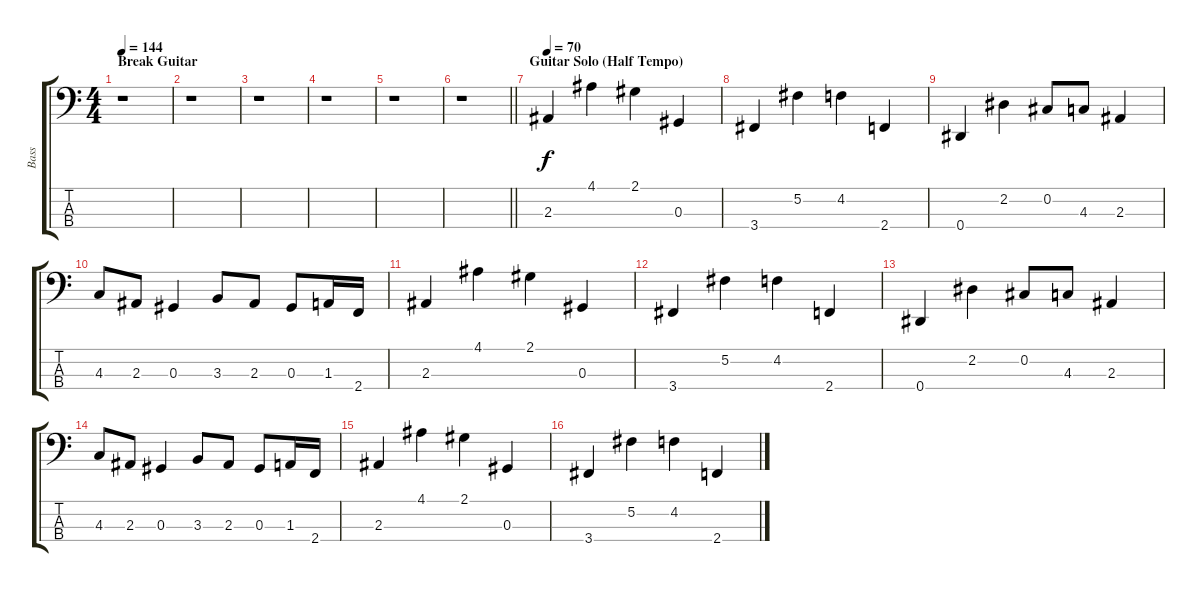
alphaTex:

\track ("Bass" "Bass") {instrument electricbassfinger}
\staff {score tabs}
\tuning (Gb2 Db2 Ab1 Eb1) {hide}
\ts (4 4)
\section ("" "Break Guitar")
\tempo 144
\clef f4
\ks c
r.1{dy ff} |
r.1 |
r.1 |
r.1 |
r.1 |
\barLineRight lightlight
r.1 |
\section ("" "Guitar Solo (Half Tempo)")
\tempo 70
2.3.4{dy f} 4.1.4 2.1.4 0.3.4 |
3.4.4 5.2.4 4.2.4 2.4.4 |
0.4.4 2.2.4 0.2.8 4.3.8 2.3.4 |
4.3.8 2.3.8 0.3.4 3.3.8 2.3.8 0.3.8 1.3.16 2.4.16 |
2.3.4 4.1.4 2.1.4 0.3.4 |
3.4.4 5.2.4 4.2.4 2.4.4 |
0.4.4 2.2.4 0.2.8 4.3.8 2.3.4 |
4.3.8 2.3.8 0.3.4 3.3.8 2.3.8 0.3.8 1.3.16 2.4.16 |
2.3.4 4.1.4 2.1.4 0.3.4 |
3.4.4 5.2.4 4.2.4 2.4.4
